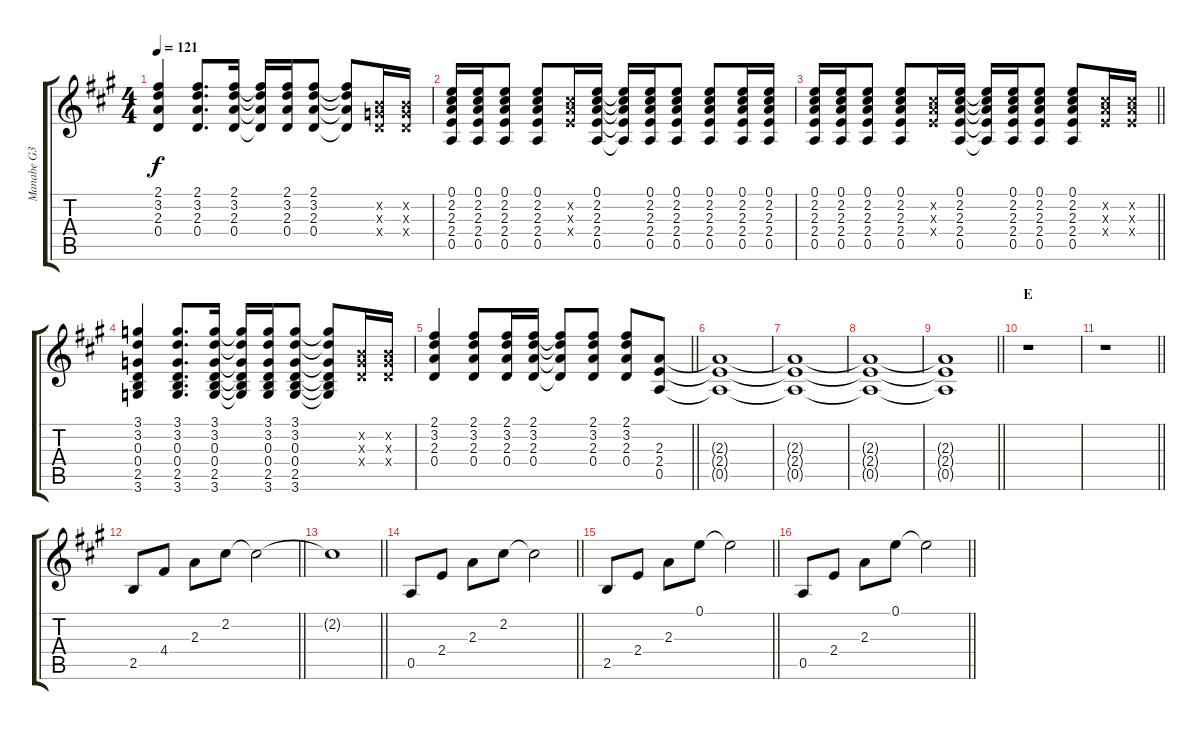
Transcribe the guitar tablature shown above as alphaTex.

\track ("Manabe G3" "Manabe G3") {instrument overdrivenguitar}
\staff {score tabs}
\tuning (E4 B3 G3 D3 A2 E2) {hide}
\ts (4 4)
\tempo 121
\clef g2
\ks a
(2.1 3.2 2.3 0.4).4{dy f} (2.1 3.2 2.3 0.4).8{d} (2.1 3.2 2.3 0.4).16 (2.1{t} 3.2{t} 2.3{t} 0.4{t}).16 (2.1 3.2 2.3 0.4).16 (2.1 3.2 2.3 0.4).8 (2.1{t} 3.2{t} 2.3{t} 0.4{t}).8 (0.2{x} 0.3{x} 0.4{x}).16 (0.2{x} 0.3{x} 0.4{x}).16 |
(0.1 2.2 2.3 2.4 0.5).16 (0.1 2.2 2.3 2.4 0.5).16 (0.1 2.2 2.3 2.4 0.5).8 (0.1 2.2 2.3 2.4 0.5).8 (2.2{x} 2.3{x} 2.4{x}).16 (0.1 2.2 2.3 2.4 0.5).16 (0.1{t} 2.2{t} 2.3{t} 2.4{t} 0.5{t}).16 (0.1 2.2 2.3 2.4 0.5).16 (0.1 2.2 2.3 2.4 0.5).8 (0.1 2.2 2.3 2.4 0.5).8 (0.1 2.2 2.3 2.4 0.5).16 (0.1 2.2 2.3 2.4 0.5).16 |
\barLineRight lightlight
(0.1 2.2 2.3 2.4 0.5).16 (0.1 2.2 2.3 2.4 0.5).16 (0.1 2.2 2.3 2.4 0.5).8 (0.1 2.2 2.3 2.4 0.5).8 (2.2{x} 2.3{x} 2.4{x}).16 (0.1 2.2 2.3 2.4 0.5).16 (0.1{t} 2.2{t} 2.3{t} 2.4{t} 0.5{t}).16 (0.1 2.2 2.3 2.4 0.5).16 (0.1 2.2 2.3 2.4 0.5).8 (0.1 2.2 2.3 2.4 0.5).8 (2.2{x} 2.3{x} 2.4{x}).16 (2.2{x} 2.3{x} 2.4{x}).16 |
(3.1 3.2 0.3 0.4 2.5 3.6).4 (3.1 3.2 0.3 0.4 2.5 3.6).8{d} (3.1 3.2 0.3 0.4 2.5 3.6).16 (3.1{t} 3.2{t} 0.3{t} 0.4{t} 2.5{t} 3.6{t}).16 (3.1 3.2 0.3 0.4 2.5 3.6).16 (3.1 3.2 0.3 0.4 2.5 3.6).8 (3.1{t} 3.2{t} 0.3{t} 0.4{t} 2.5{t} 3.6{t}).8 (0.2{x} 0.3{x} 0.4{x}).16 (0.2{x} 0.3{x} 0.4{x}).16 |
\barLineRight lightlight
(2.1 3.2 2.3 0.4).4 (2.1 3.2 2.3 0.4).8 (2.1 3.2 2.3 0.4).16 (2.1 3.2 2.3 0.4).16 (2.1{t} 3.2{t} 2.3{t} 0.4{t}).8 (2.1 3.2 2.3 0.4).8 (2.1 3.2 2.3 0.4).8 (2.3 2.4 0.5).8 |
\section ("" "")
(2.3{t} 2.4{t} 0.5{t}).1 |
(2.3{t} 2.4{t} 0.5{t}).1 |
(2.3{t} 2.4{t} 0.5{t}).1 |
\barLineRight lightlight
(2.3{t} 2.4{t} 0.5{t}).1 |
\section ("" "E")
r.1 |
\barLineRight lightlight
r.1 |
\section ("" "")
\barLineRight lightlight
2.5.8 4.4.8 2.3.8 2.2.8 2.2{t}.2 |
\barLineRight lightlight
2.2{t}.1 |
\barLineRight lightlight
0.5.8 2.4.8 2.3.8 2.2.8 2.2{t}.2 |
\barLineRight lightlight
2.5.8 2.4.8 2.3.8 0.1.8 0.1{t}.2 |
\barLineRight lightlight
0.5.8 2.4.8 2.3.8 0.1.8 0.1{t}.2
